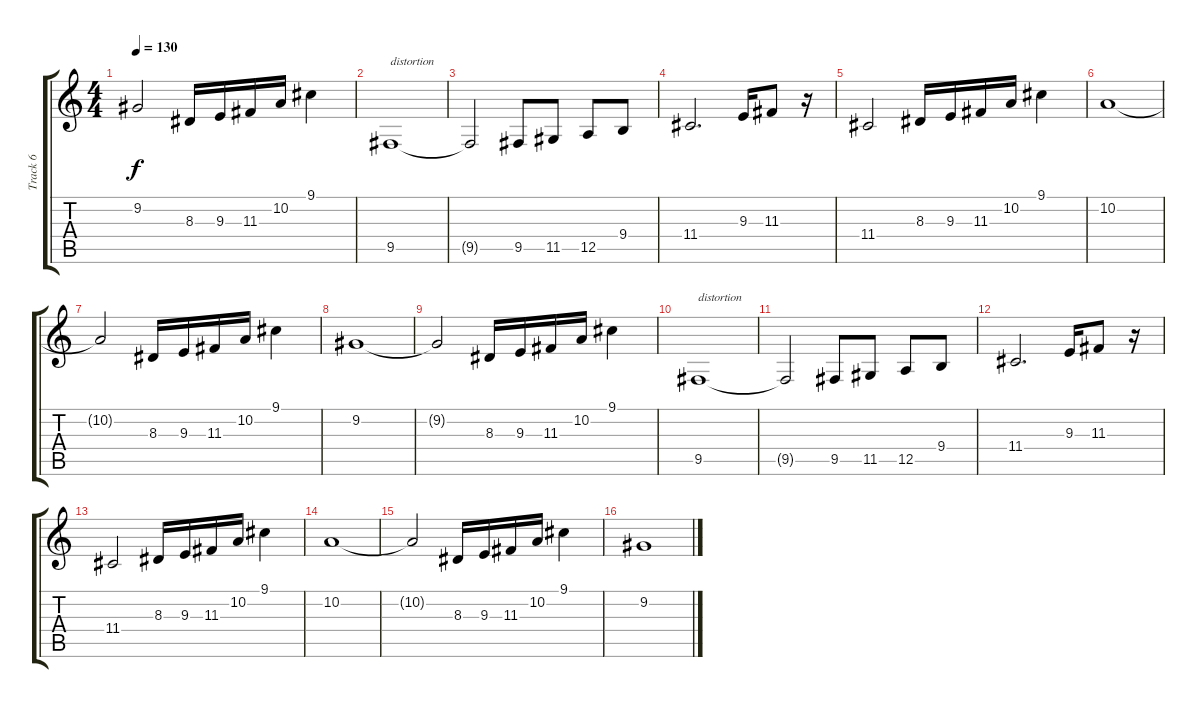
\track ("Track 6" "Track 6") {instrument shakuhachi}
\staff {score tabs}
\tuning (E4 B3 G3 D3 A2 E2) {hide}
\ts (4 4)
\tempo 130
\clef g2
\ks c
9.2{t}.2{dy f} 8.3.16 9.3.16 11.3.16 10.2.16 9.1.4 |
9.5.1{txt "distortion"} |
9.5{t}.2 9.5.8 11.5.8 12.5.8 9.4.8 |
11.4.2{d} 9.3.16 11.3.8 r.16 |
11.4.2 8.3.16 9.3.16 11.3.16 10.2.16 9.1.4 |
10.2.1 |
10.2{t}.2 8.3.16 9.3.16 11.3.16 10.2.16 9.1.4 |
9.2.1 |
9.2{t}.2 8.3.16 9.3.16 11.3.16 10.2.16 9.1.4 |
9.5.1{txt "distortion"} |
9.5{t}.2 9.5.8 11.5.8 12.5.8 9.4.8 |
11.4.2{d} 9.3.16 11.3.8 r.16 |
11.4.2 8.3.16 9.3.16 11.3.16 10.2.16 9.1.4 |
10.2.1 |
10.2{t}.2 8.3.16 9.3.16 11.3.16 10.2.16 9.1.4 |
9.2.1
